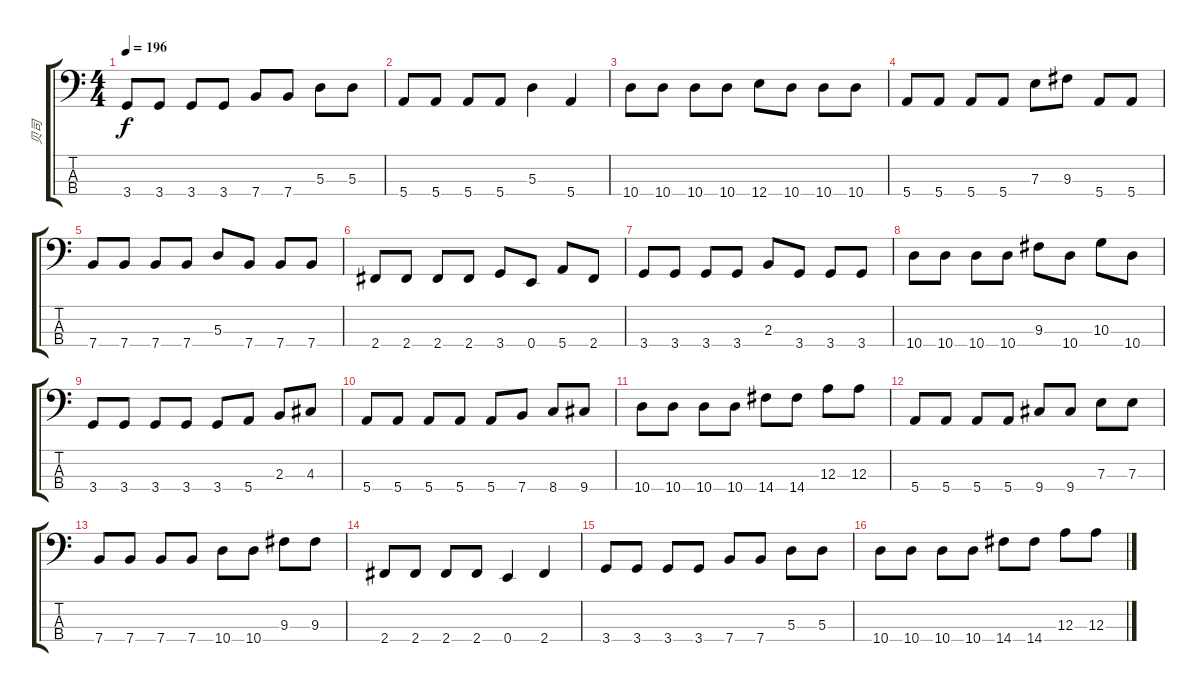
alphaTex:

\track ("贝司" "贝司") {instrument electricbassfinger}
\staff {score tabs}
\tuning (G2 D2 A1 E1) {hide}
\ts (4 4)
\tempo 196
\clef f4
\ks c
3.4.8{dy f} 3.4.8 3.4.8 3.4.8 7.4.8 7.4.8 5.3.8 5.3.8 |
5.4.8 5.4.8 5.4.8 5.4.8 5.3.4 5.4.4 |
10.4.8 10.4.8 10.4.8 10.4.8 12.4.8 10.4.8 10.4.8 10.4.8 |
5.4.8 5.4.8 5.4.8 5.4.8 7.3.8 9.3.8 5.4.8 5.4.8 |
7.4.8 7.4.8 7.4.8 7.4.8 5.3.8 7.4.8 7.4.8 7.4.8 |
2.4.8 2.4.8 2.4.8 2.4.8 3.4.8 0.4.8 5.4.8 2.4.8 |
3.4.8 3.4.8 3.4.8 3.4.8 2.3.8 3.4.8 3.4.8 3.4.8 |
10.4.8 10.4.8 10.4.8 10.4.8 9.3.8 10.4.8 10.3.8 10.4.8 |
3.4.8 3.4.8 3.4.8 3.4.8 3.4.8 5.4.8 2.3.8 4.3.8 |
5.4.8 5.4.8 5.4.8 5.4.8 5.4.8 7.4.8 8.4.8 9.4.8 |
10.4.8 10.4.8 10.4.8 10.4.8 14.4.8 14.4.8 12.3.8 12.3.8 |
5.4.8 5.4.8 5.4.8 5.4.8 9.4.8 9.4.8 7.3.8 7.3.8 |
7.4.8 7.4.8 7.4.8 7.4.8 10.4.8 10.4.8 9.3.8 9.3.8 |
2.4.8 2.4.8 2.4.8 2.4.8 0.4.4 2.4.4 |
3.4.8 3.4.8 3.4.8 3.4.8 7.4.8 7.4.8 5.3.8 5.3.8 |
10.4.8 10.4.8 10.4.8 10.4.8 14.4.8 14.4.8 12.3.8 12.3.8
